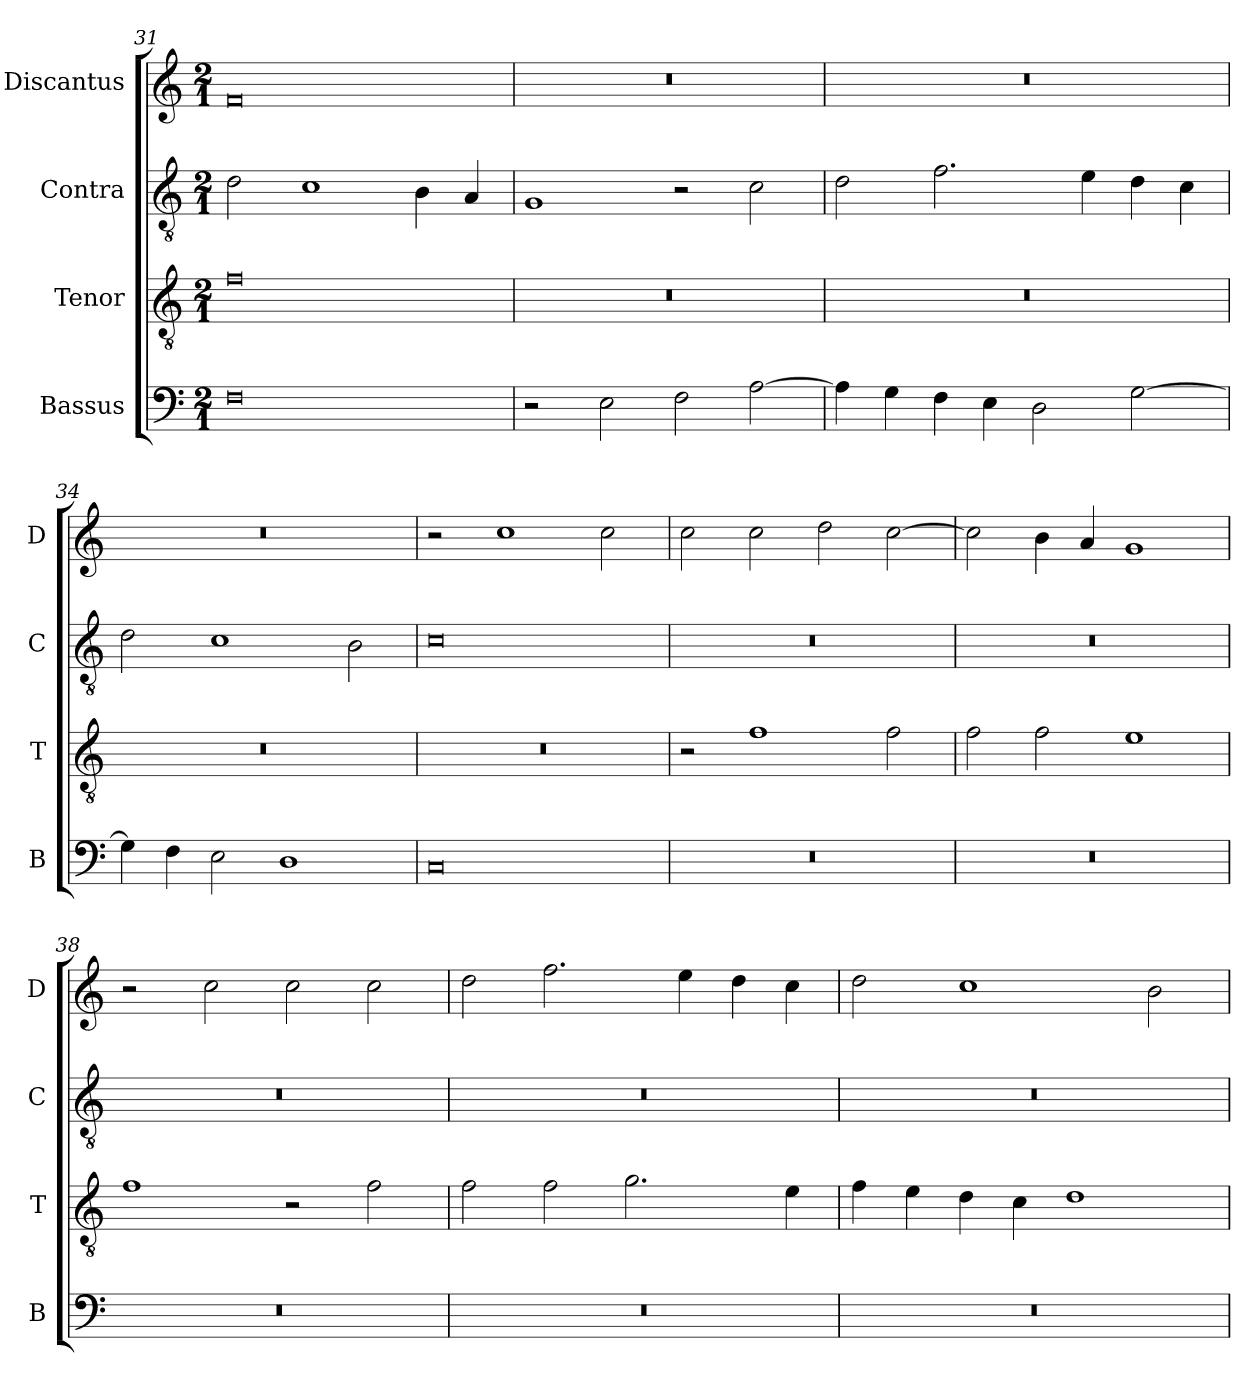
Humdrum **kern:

**kern	**kern	**kern	**kern
*part4	*part3	*part2	*part1
*staff4	*staff3	*staff2	*staff1
*I"Bassus	*I"Tenor	*I"Contra	*I"Discantus
*I'B	*I'T	*I'C	*I'D
*clefF4	*clefGv2	*clefGv2	*clefG2
*k[]	*k[]	*k[]	*k[]
*M2/1	*M2/1	*M2/1	*M2/1
=31	=31	=31	=31
0F	0f	2d\	0f
.	.	1c	.
.	.	4B\	.
.	.	4A/	.
=32	=32	=32	=32
2r	0r	1G	0r
2E\	.	.	.
2F\	.	2r	.
[2A\	.	2c\	.
=33	=33	=33	=33
4A\]	0r	2d\	0r
4G\	.	.	.
4F\	.	2.f\	.
4E\	.	.	.
2D\	.	.	.
.	.	4e\	.
[2G\	.	4d\	.
.	.	4c\	.
=34	=34	=34	=34
4G\]	0r	2d\	0r
4F\	.	.	.
2E\	.	1c	.
1D	.	.	.
.	.	2B\	.
=35	=35	=35	=35
0C	0r	0c	2r
.	.	.	1cc
.	.	.	2cc\
=36	=36	=36	=36
0r	2r	0r	2cc\
.	1f	.	2cc\
.	.	.	2dd\
.	2f\	.	[2cc\
=37	=37	=37	=37
0r	2f\	0r	2cc\]
.	2f\	.	4b\
.	.	.	4a/
.	1e	.	1g
=38	=38	=38	=38
0r	1f	0r	2r
.	.	.	2cc\
.	2r	.	2cc\
.	2f\	.	2cc\
=39	=39	=39	=39
0r	2f\	0r	2dd\
.	2f\	.	2.ff\
.	2.g\	.	.
.	.	.	4ee\
.	.	.	4dd\
.	4e\	.	4cc\
=40	=40	=40	=40
0r	4f\	0r	2dd\
.	4e\	.	.
.	4d\	.	1cc
.	4c\	.	.
.	1d	.	.
.	.	.	2b\
=	=	=	=
*-	*-	*-	*-
